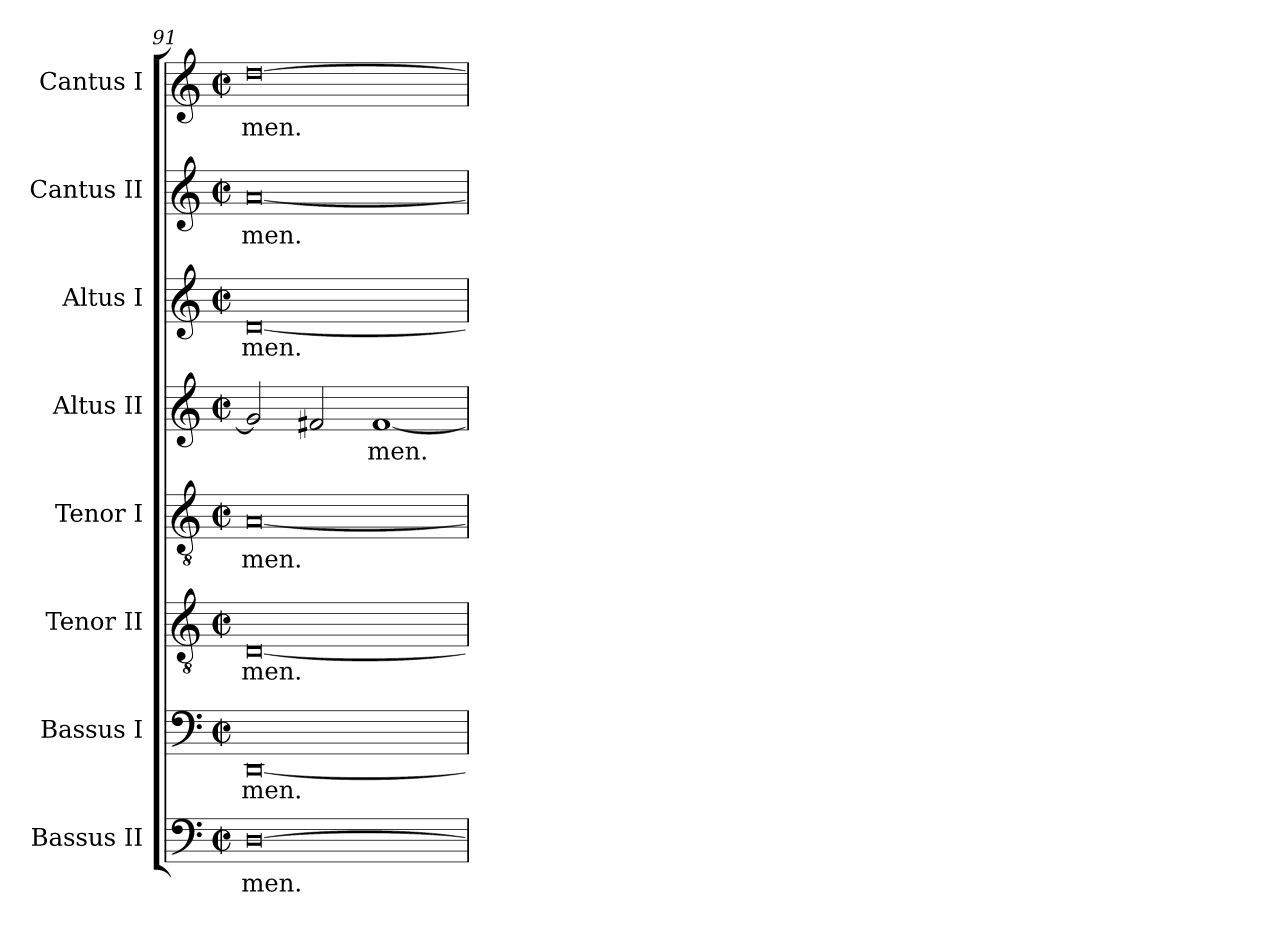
**kern	**text	**kern	**text	**kern	**text	**kern	**text	**kern	**text	**kern	**text	**kern	**text	**kern	**text
*part8	*part8	*part7	*part7	*part6	*part6	*part5	*part5	*part4	*part4	*part3	*part3	*part2	*part2	*part1	*part1
*staff8	*staff8	*staff7	*staff7	*staff6	*staff6	*staff5	*staff5	*staff4	*staff4	*staff3	*staff3	*staff2	*staff2	*staff1	*staff1
*I"Bassus II	*	*I"Bassus I	*	*I"Tenor II	*	*I"Tenor I	*	*I"Altus II	*	*I"Altus I	*	*I"Cantus II	*	*I"Cantus I	*
*I'B II	*	*I'B I	*	*I'T II	*	*I'T I	*	*I'A II	*	*I'A I	*	*I'C II	*	*I'C I	*
*clefF4	*	*clefF4	*	*clefGv2	*	*clefGv2	*	*clefG2	*	*clefG2	*	*clefG2	*	*clefG2	*
*	*	*k[]	*	*	*	*	*	*k[]	*	*k[]	*	*	*	*	*
*	*	*C:	*	*	*	*	*	*C:	*	*C:	*	*	*	*	*
*M2/2	*	*M2/2	*	*M2/2	*	*M2/2	*	*M2/2	*	*M2/2	*	*M2/2	*	*M2/2	*
*met(c|)	*	*met(c|)	*	*met(c|)	*	*met(c|)	*	*met(c|)	*	*met(c|)	*	*met(c|)	*	*met(c|)	*
=91	=91	=91	=91	=91	=91	=91	=91	=91	=91	=91	=91	=91	=91	=91	=91
!	!LO:LY:b	!	!LO:LY:b	!	!LO:LY:b	!	!LO:LY:b	!	!	!	!LO:LY:b	!	!LO:LY:b	!	!LO:LY:b
[>0D	-men.	[<0DD	-men.	[<0D	men.	[<0A	-men.	2g/]	.	[<0d	men.	[<0a	men.	[>0dd	men.
.	.	.	.	.	.	.	.	2f#X/	.	.	.	.	.	.	.
!	!	!	!	!	!	!	!	!	!LO:LY:b	!	!	!	!	!	!
.	.	.	.	.	.	.	.	[<1f#	-men.	.	.	.	.	.	.
=	=	=	=	=	=	=	=	=	=	=	=	=	=	=	=
*-	*-	*-	*-	*-	*-	*-	*-	*-	*-	*-	*-	*-	*-	*-	*-
